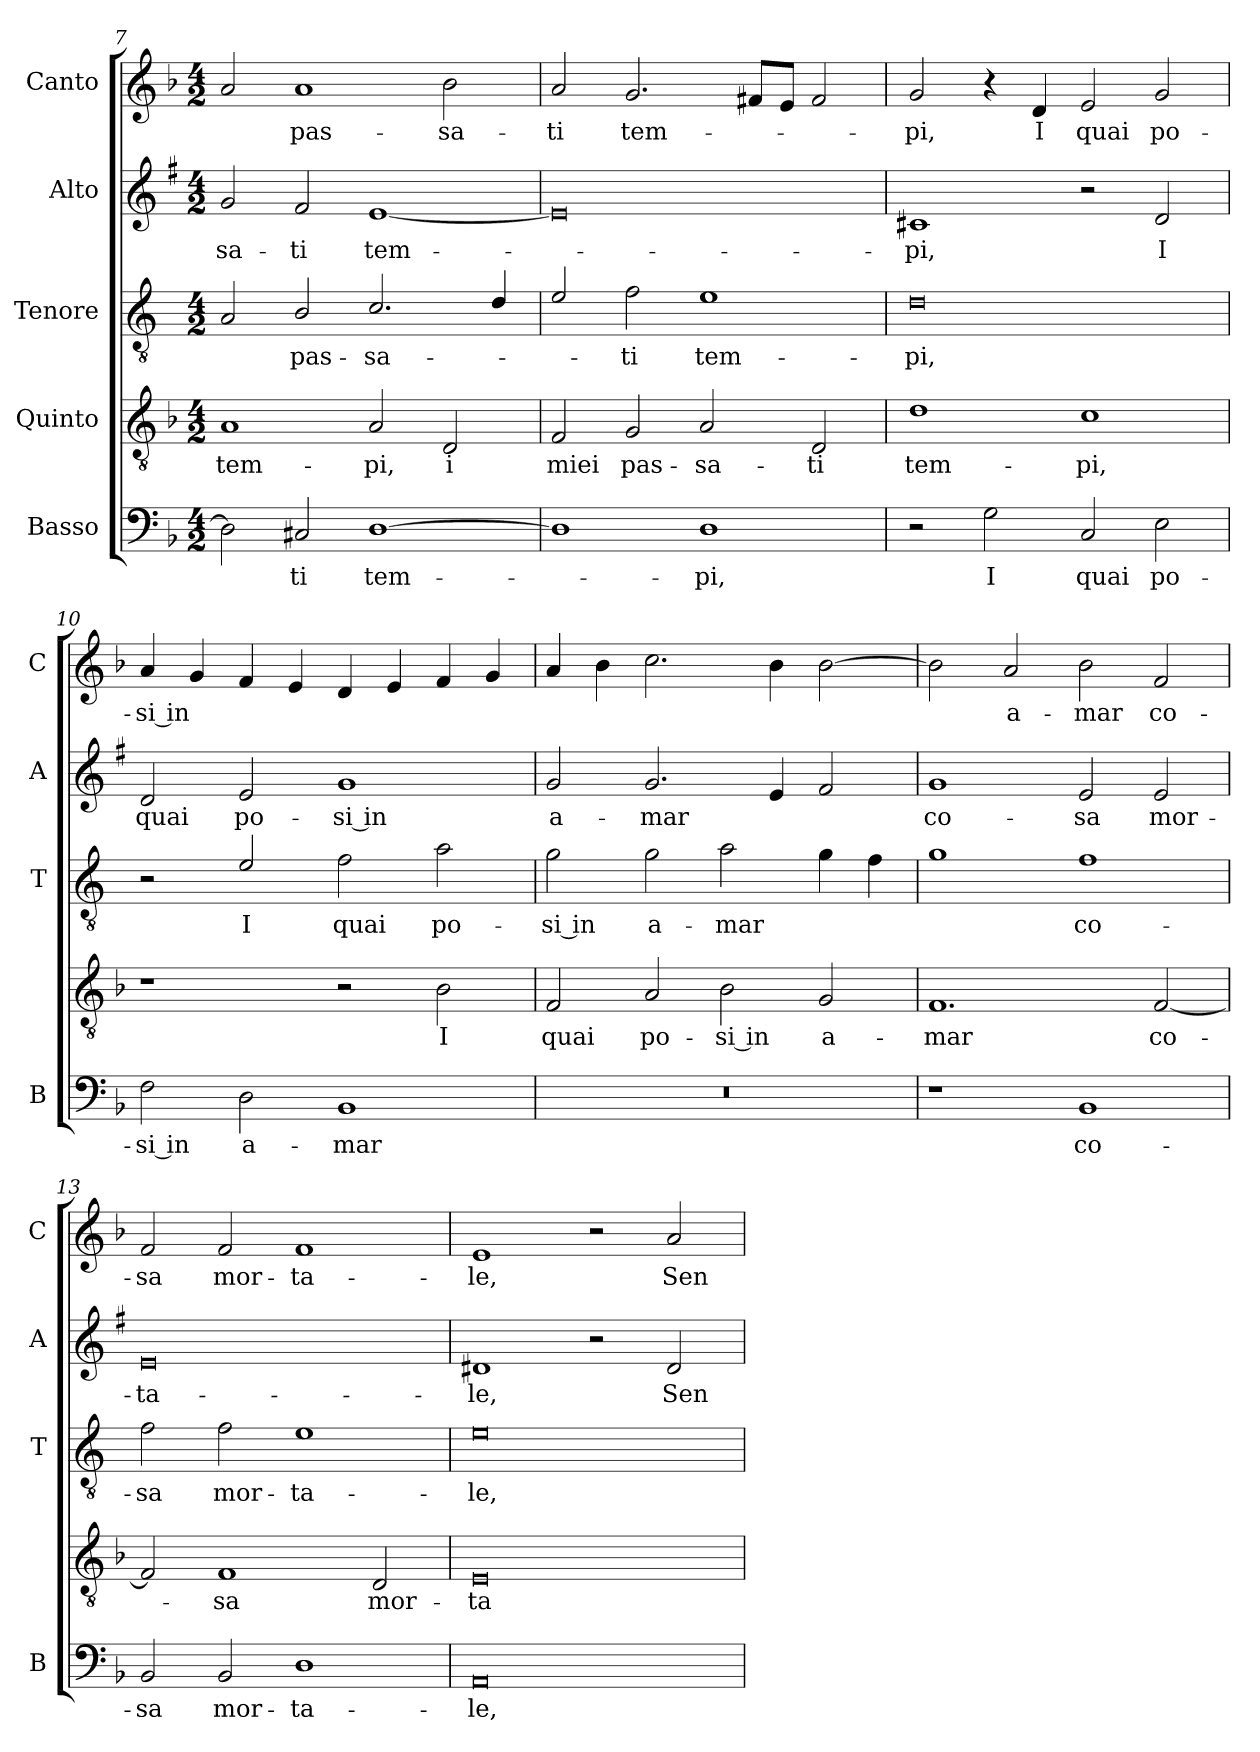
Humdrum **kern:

**kern	**text	**kern	**text	**kern	**text	**kern	**text	**kern	**text
*part5	*part5	*part4	*part4	*part3	*part3	*part2	*part2	*part1	*part1
*staff5	*staff5	*staff4	*staff4	*staff3	*staff3	*staff2	*staff2	*staff1	*staff1
*I"Basso	*	*I"Quinto	*	*I"Tenore	*	*I"Alto	*	*I"Canto	*
*I'B	*	*	*	*I'T	*	*I'A	*	*I'C	*
!!LO:LB:g=z
*clefF4	*	*clefGv2	*	*clefGv2	*	*clefG2	*	*clefG2	*
*	*	*	*	*ITrd4c7	*	*ITrd1c2	*	*	*
*k[b-]	*	*k[b-]	*	*k[b-]	*	*k[b-]	*	*k[b-]	*
*F:	*	*F:	*	*F:	*	*F:	*	*F:	*
*M4/2	*	*M4/2	*	*M4/2	*	*M4/2	*	*M4/2	*
=7	=7	=7	=7	=7	=7	=7	=7	=7	=7
!	!	!	!LO:LY:b	!	!	!	!LO:LY:b	!	!
2D\]	.	1A	tem-	2D/	.	2f/	-sa-	2a/	.
!	!LO:LY:b	!	!	!	!LO:LY:b	!	!LO:LY:b	!	!LO:LY:b
2C#X/	-ti	.	.	2E/	pas-	2e/	-ti	1a	pas-
!	!LO:LY:b	!	!LO:LY:b	!	!LO:LY:b	!	!LO:LY:b	!	!
[1D	tem-	2A/	-pi,	2.F/	-sa-	[1d	tem-	.	.
!	!	!	!LO:LY:b	!	!	!	!	!	!LO:LY:b
.	.	2D/	i	.	.	.	.	2b-\	-sa-
.	.	.	.	4G/	.	.	.	.	.
=8	=8	=8	=8	=8	=8	=8	=8	=8	=8
!	!	!	!LO:LY:b	!	!	!	!	!	!LO:LY:b
1D]	.	2F/	miei	2A/	.	0d]	.	2a/	-ti
!	!	!	!LO:LY:b	!	!LO:LY:b	!	!	!	!LO:LY:b
.	.	2G/	pas-	2B-\	-ti	.	.	2.g/	tem-
!	!LO:LY:b	!	!LO:LY:b	!	!LO:LY:b	!	!	!	!
1D	-pi,	2A/	-sa-	1A	tem-	.	.	.	.
.	.	.	.	.	.	.	.	8f#X/L	.
.	.	.	.	.	.	.	.	8e/J	.
!	!	!	!LO:LY:b	!	!	!	!	!	!
.	.	2D/	-ti	.	.	.	.	2f#/	.
=9	=9	=9	=9	=9	=9	=9	=9	=9	=9
!	!	!	!LO:LY:b	!	!LO:LY:b	!	!LO:LY:b	!	!LO:LY:b
2r	.	1d	tem-	0G	-pi,	1Bn	-pi,	2g/	-pi,
!	!LO:LY:b	!	!	!	!	!	!	!	!
2G\	I	.	.	.	.	.	.	4r	.
!	!	!	!	!	!	!	!	!	!LO:LY:b
.	.	.	.	.	.	.	.	4d/	I
!	!LO:LY:b	!	!LO:LY:b	!	!	!	!	!	!LO:LY:b
2C/	quai	1c	-pi,	.	.	2r	.	2e/	quai
!	!LO:LY:b	!	!	!	!	!	!LO:LY:b	!	!LO:LY:b
2E\	po-	.	.	.	.	2c/	I	2g/	po-
=10	=10	=10	=10	=10	=10	=10	=10	=10	=10
!	!LO:LY:b	!	!	!	!	!	!LO:LY:b	!	!LO:LY:b
2F\	-si in	1r	.	2r	.	2c/	quai	4a/	-si in
.	.	.	.	.	.	.	.	4g/	.
!	!LO:LY:b	!	!	!	!LO:LY:b	!	!LO:LY:b	!	!
2D\	a-	.	.	2A/	I	2d/	po-	4f/	.
.	.	.	.	.	.	.	.	4e/	.
!	!LO:LY:b	!	!	!	!LO:LY:b	!	!LO:LY:b	!	!
1BB-	-mar	2r	.	2B-\	quai	1f	-si in	4d/	.
.	.	.	.	.	.	.	.	4e/	.
!	!	!	!LO:LY:b	!	!LO:LY:b	!	!	!	!
.	.	2B-\	I	2d\	po-	.	.	4f/	.
.	.	.	.	.	.	.	.	4g/	.
=11	=11	=11	=11	=11	=11	=11	=11	=11	=11
!	!	!	!LO:LY:b	!	!LO:LY:b	!	!LO:LY:b	!	!
0r	.	2F/	quai	2c\	-si in	2f/	a-	4a/	.
.	.	.	.	.	.	.	.	4b-\	.
!	!	!	!LO:LY:b	!	!LO:LY:b	!	!LO:LY:b	!	!
.	.	2A/	po-	2c\	a-	2.f/	-mar	2.cc\	.
!	!	!	!LO:LY:b	!	!LO:LY:b	!	!	!	!
.	.	2B-\	-si in	2d\	-mar	.	.	.	.
.	.	.	.	.	.	4d/	.	4b-\	.
!	!	!	!LO:LY:b	!	!	!	!	!	!
.	.	2G/	a-	4c\	.	2e/	.	[2b-\	.
.	.	.	.	4B-\	.	.	.	.	.
=12	=12	=12	=12	=12	=12	=12	=12	=12	=12
!	!	!	!LO:LY:b	!	!	!	!LO:LY:b	!	!
1r	.	1.F	-mar	1c	.	1f	co-	2b-\]	.
!	!	!	!	!	!	!	!	!	!LO:LY:b
.	.	.	.	.	.	.	.	2a/	a-
!	!LO:LY:b	!	!	!	!LO:LY:b	!	!LO:LY:b	!	!LO:LY:b
1BB-	co-	.	.	1B-	co-	2d/	-sa	2b-\	-mar
!	!	!	!LO:LY:b	!	!	!	!LO:LY:b	!	!LO:LY:b
.	.	[2F/	co-	.	.	2d/	mor-	2f/	co-
!!LO:PB:g=z
=13	=13	=13	=13	=13	=13	=13	=13	=13	=13
!	!LO:LY:b	!	!	!	!LO:LY:b	!	!LO:LY:b	!	!LO:LY:b
2BB-/	-sa	2F/]	.	2B-\	-sa	0d	-ta-	2f/	-sa
!	!LO:LY:b	!	!LO:LY:b	!	!LO:LY:b	!	!	!	!LO:LY:b
2BB-/	mor-	1F	-sa	2B-\	mor-	.	.	2f/	mor-
!	!LO:LY:b	!	!	!	!LO:LY:b	!	!	!	!LO:LY:b
1D	-ta-	.	.	1A	-ta-	.	.	1f	-ta-
!	!	!	!LO:LY:b	!	!	!	!	!	!
.	.	2D/	mor-	.	.	.	.	.	.
=14	=14	=14	=14	=14	=14	=14	=14	=14	=14
!	!LO:LY:b	!	!LO:LY:b	!	!LO:LY:b	!	!LO:LY:b	!	!LO:LY:b
0AA	-le,	0E	-ta-	0A	-le,	1c#X	-le,	1e	-le,
.	.	.	.	.	.	2r	.	2r	.
!	!	!	!	!	!	!	!LO:LY:b	!	!LO:LY:b
.	.	.	.	.	.	2c#/	Sen-	2a/	Sen-
=	=	=	=	=	=	=	=	=	=
*-	*-	*-	*-	*-	*-	*-	*-	*-	*-
